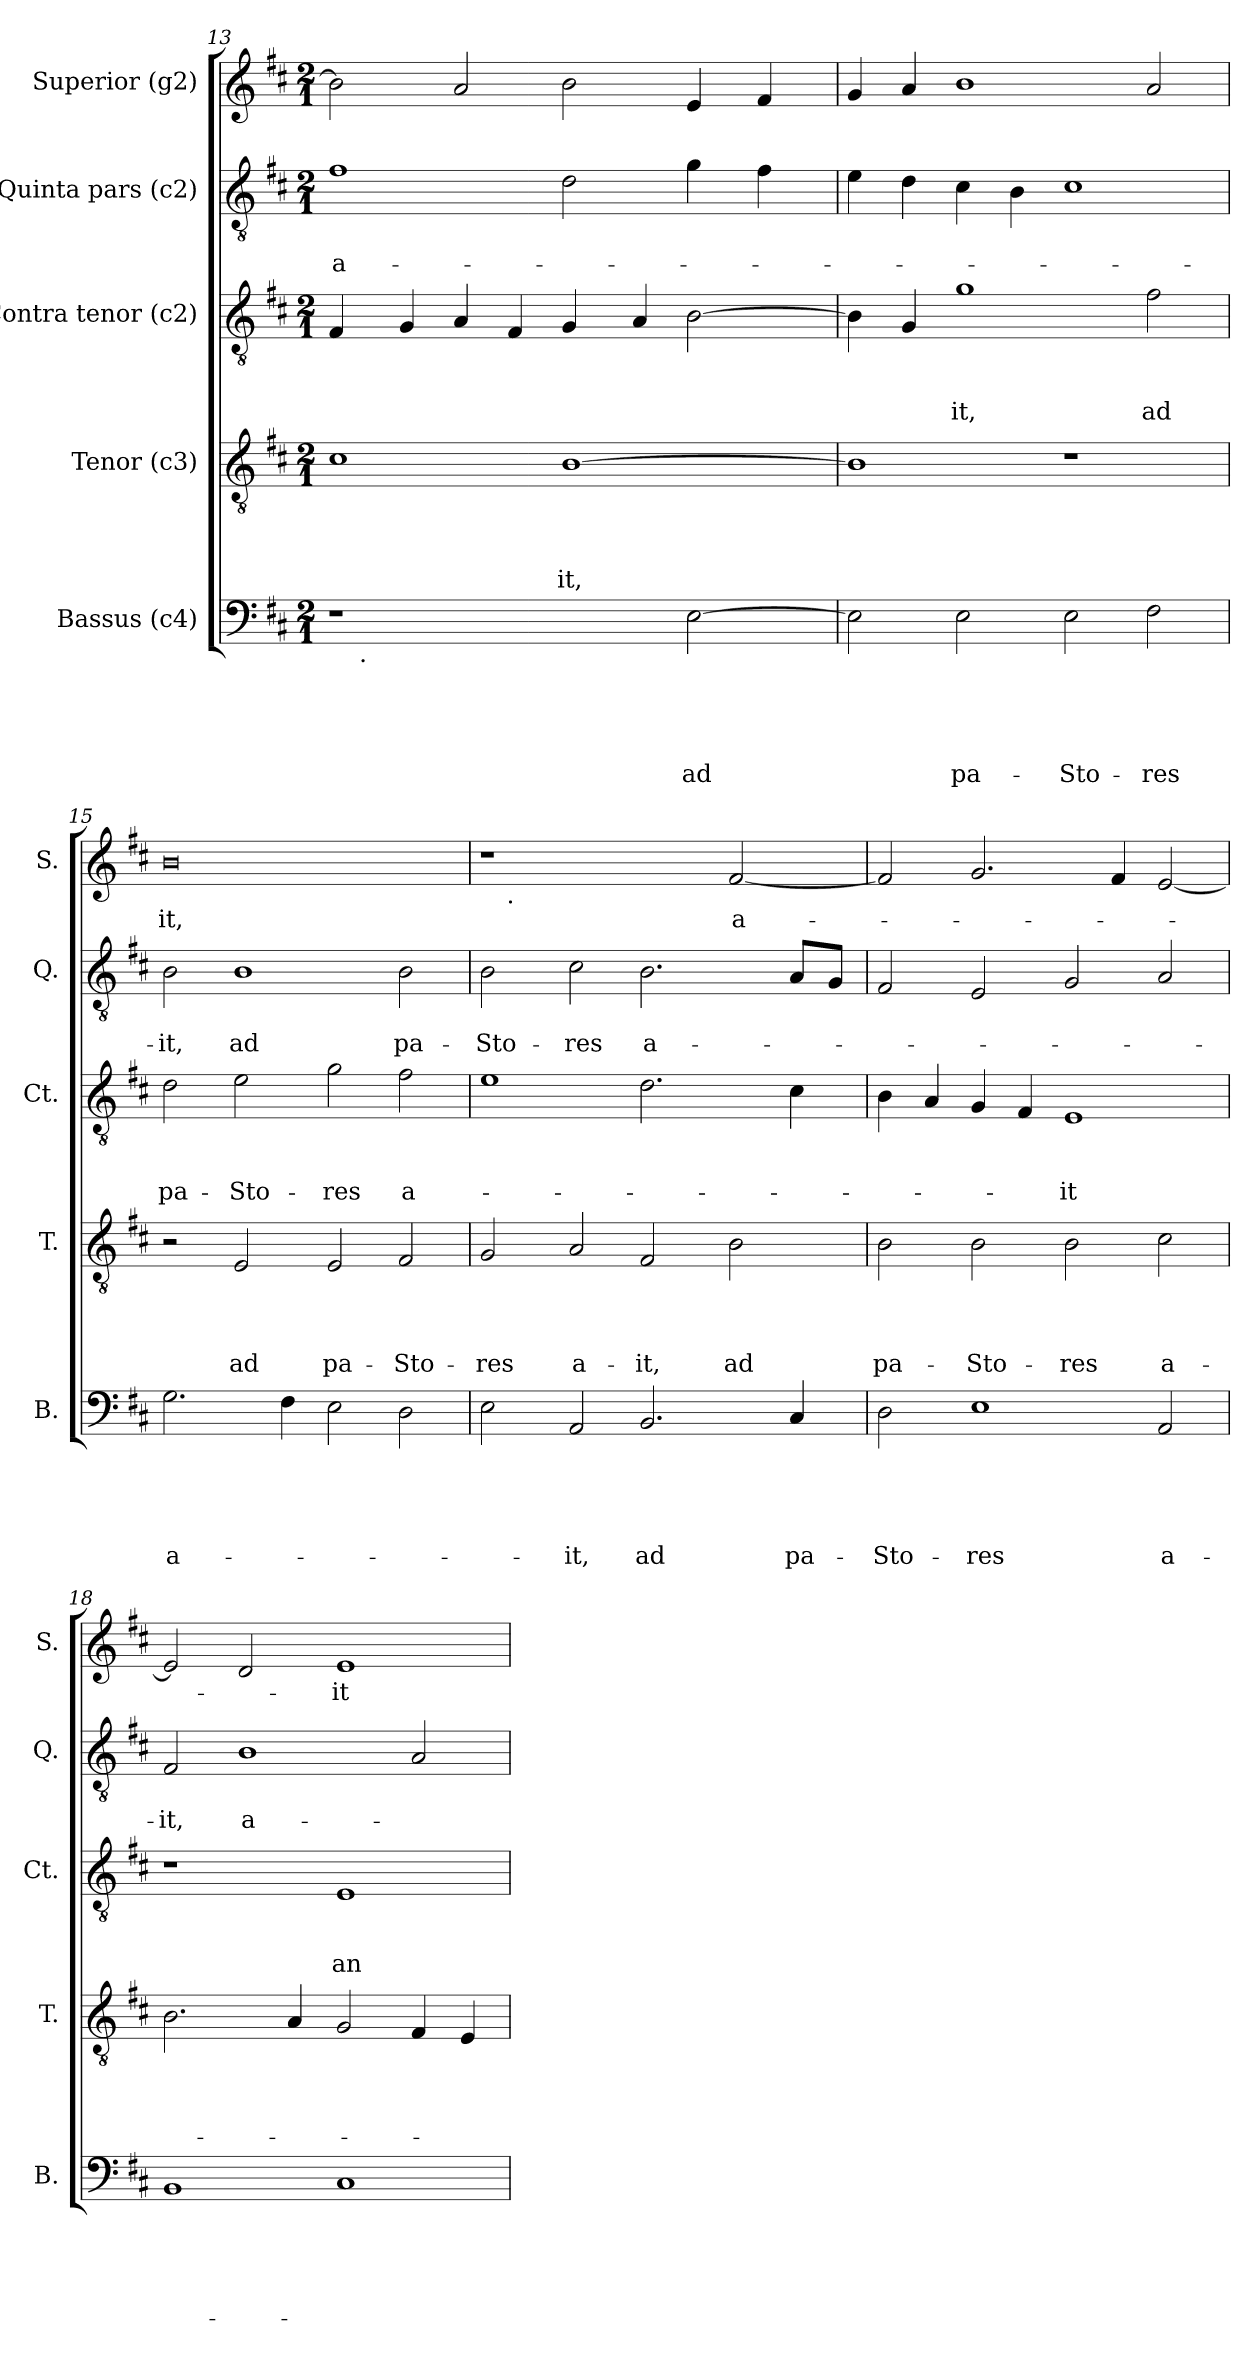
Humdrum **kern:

**kern	**text	**text	**text	**text	**text	**kern	**text	**text	**text	**text	**kern	**text	**text	**text	**kern	**text	**text	**kern	**text
*part5	*part5	*part5	*part5	*part5	*part5	*part4	*part4	*part4	*part4	*part4	*part3	*part3	*part3	*part3	*part2	*part2	*part2	*part1	*part1
*staff5	*staff5	*staff5	*staff5	*staff5	*staff5	*staff4	*staff4	*staff4	*staff4	*staff4	*staff3	*staff3	*staff3	*staff3	*staff2	*staff2	*staff2	*staff1	*staff1
*I"Bassus (c4)	*	*	*	*	*	*I"Tenor (c3)	*	*	*	*	*I"Contra tenor (c2)	*	*	*	*I"Quinta pars (c2)	*	*	*I"Superior (g2)	*
*I'B.	*	*	*	*	*	*I'T.	*	*	*	*	*I'Ct.	*	*	*	*I'Q.	*	*	*I'S.	*
!!LO:PB:g=z
*clefF4	*	*	*	*	*	*clefGv2	*	*	*	*	*clefGv2	*	*	*	*clefGv2	*	*	*clefG2	*
*k[f#c#]	*	*	*	*	*	*k[f#c#]	*	*	*	*	*k[f#c#]	*	*	*	*k[f#c#]	*	*	*k[f#c#]	*
*D:	*	*	*	*	*	*D:	*	*	*	*	*D:	*	*	*	*D:	*	*	*D:	*
*M2/1	*	*	*	*	*	*M2/1	*	*	*	*	*M2/1	*	*	*	*M2/1	*	*	*M2/1	*
=13	=13	=13	=13	=13	=13	=13	=13	=13	=13	=13	=13	=13	=13	=13	=13	=13	=13	=13	=13
!	!	!	!	!	!	!	!	!	!	!	!	!	!	!	!	!	!LO:LY:b:rj	!	!
*^	*	*	*	*	*	*	*	*	*	*	*	*	*	*	*	*	*	*	*
1r	16.ryy	.	.	.	.	.	1c#	.	.	.	.	4F#/	.	.	.	1f#	.	a-	2b\]	.
!	!LO:TX:b:t=.	!	!	!	!	!	!	!	!	!	!	!	!	!	!	!	!	!	!	!
.	1ryy	.	.	.	.	.	.	.	.	.	.	.	.	.	.	.	.	.	.	.
.	.	.	.	.	.	.	.	.	.	.	.	4G/	.	.	.	.	.	.	.	.
.	.	.	.	.	.	.	.	.	.	.	.	4A/	.	.	.	.	.	.	2a/	.
.	.	.	.	.	.	.	.	.	.	.	.	4F#/	.	.	.	.	.	.	.	.
!	!	!	!	!	!	!	!	!	!	!	!LO:LY:b	!	!	!	!	!	!	!	!	!
2ryy	.	.	.	.	.	.	[>1B	.	.	.	-it,	4G/	.	.	.	2d\	.	.	2b\	.
.	2ryy	.	.	.	.	.	.	.	.	.	.	.	.	.	.	.	.	.	.	.
.	.	.	.	.	.	.	.	.	.	.	.	4A/	.	.	.	.	.	.	.	.
!	!	!	!	!	!	!LO:LY:b	!	!	!	!	!	!	!	!	!	!	!	!	!	!
[>2E\	.	.	.	.	.	ad	.	.	.	.	.	[>2B\	.	.	.	4g\	.	.	4e/	.
.	4ryy	.	.	.	.	.	.	.	.	.	.	.	.	.	.	.	.	.	.	.
.	.	.	.	.	.	.	.	.	.	.	.	.	.	.	.	4f#\	.	.	4f#/	.
.	8ryy	.	.	.	.	.	.	.	.	.	.	.	.	.	.	.	.	.	.	.
.	32ryy	.	.	.	.	.	.	.	.	.	.	.	.	.	.	.	.	.	.	.
*v	*v	*	*	*	*	*	*	*	*	*	*	*	*	*	*	*	*	*	*	*
=14	=14	=14	=14	=14	=14	=14	=14	=14	=14	=14	=14	=14	=14	=14	=14	=14	=14	=14	=14
2E\]	.	.	.	.	.	1B]	.	.	.	.	4B\]	.	.	.	4e\	.	.	4g/	.
.	.	.	.	.	.	.	.	.	.	.	4G/	.	.	.	4d\	.	.	4a/	.
!	!	!	!	!	!LO:LY:b	!	!	!	!	!	!	!	!	!LO:LY:b	!	!	!	!	!
2E\	.	.	.	.	pa-	.	.	.	.	.	1g	.	.	-it,	4c#\	.	.	1b	.
.	.	.	.	.	.	.	.	.	.	.	.	.	.	.	4B\	.	.	.	.
!	!	!	!	!	!LO:LY:b	!	!	!	!	!	!	!	!	!	!	!	!	!	!
2E\	.	.	.	.	-Sto-	1r	.	.	.	.	.	.	.	.	1c#	.	.	.	.
!	!	!	!	!	!LO:LY:b	!	!	!	!	!	!	!	!	!LO:LY:b	!	!	!	!	!
2F#\	.	.	.	.	-res	.	.	.	.	.	2f#\	.	.	ad	.	.	.	2a/	.
=15	=15	=15	=15	=15	=15	=15	=15	=15	=15	=15	=15	=15	=15	=15	=15	=15	=15	=15	=15
!	!	!	!	!	!LO:LY:b	!	!	!	!	!	!	!	!	!LO:LY:b	!	!	!LO:LY:b	!	!LO:LY:b
2.G\	.	.	.	.	a-	2r	.	.	.	.	2d\	.	.	pa-	2B\	.	-it,	0b	-it,
!	!	!	!	!	!	!	!	!	!	!LO:LY:b	!	!	!	!LO:LY:b	!	!	!LO:LY:b	!	!
.	.	.	.	.	.	2E/	.	.	.	ad	2e\	.	.	-Sto-	1B	.	ad	.	.
4F#\	.	.	.	.	.	.	.	.	.	.	.	.	.	.	.	.	.	.	.
!	!	!	!	!	!	!	!	!	!	!LO:LY:b	!	!	!	!LO:LY:b	!	!	!	!	!
2E\	.	.	.	.	.	2E/	.	.	.	pa-	2g\	.	.	-res	.	.	.	.	.
!	!	!	!	!	!	!	!	!	!	!LO:LY:b	!	!	!	!LO:LY:b	!	!	!LO:LY:b	!	!
2D\	.	.	.	.	.	2F#/	.	.	.	-Sto-	2f#\	.	.	a-	2B\	.	pa-	.	.
!!LO:LB:g=z
=16	=16	=16	=16	=16	=16	=16	=16	=16	=16	=16	=16	=16	=16	=16	=16	=16	=16	=16	=16
!	!	!	!	!	!	!	!	!	!	!LO:LY:b	!	!	!	!	!	!	!LO:LY:b	!	!
*	*	*	*	*	*	*	*	*	*	*	*	*	*	*	*	*	*	*^	*
2E\	.	.	.	.	.	2G/	.	.	.	-res	1e	.	.	.	2B\	.	-Sto-	1r	16.ryy	.
!	!	!	!	!	!	!	!	!	!	!	!	!	!	!	!	!	!	!	!LO:TX:b:t=.	!
.	.	.	.	.	.	.	.	.	.	.	.	.	.	.	.	.	.	.	1ryy	.
!	!	!	!	!	!LO:LY:b	!	!	!	!	!LO:LY:b	!	!	!	!	!	!	!LO:LY:b	!	!	!
2AA/	.	.	.	.	-it,	2A/	.	.	.	a-	.	.	.	.	2c#\	.	-res	.	.	.
!	!	!	!	!	!LO:LY:b	!	!	!	!	!LO:LY:b	!	!	!	!	!	!	!LO:LY:b	!	!	!
2.BB/	.	.	.	.	ad	2F#/	.	.	.	-it,	2.d\	.	.	.	2.B\	.	a-	2ryy	.	.
.	.	.	.	.	.	.	.	.	.	.	.	.	.	.	.	.	.	.	2ryy	.
!	!	!	!	!	!	!	!	!	!	!LO:LY:b	!	!	!	!	!	!	!	!	!	!LO:LY:b
.	.	.	.	.	.	2B\	.	.	.	ad	.	.	.	.	.	.	.	[<2f#/	.	a-
.	.	.	.	.	.	.	.	.	.	.	.	.	.	.	.	.	.	.	4ryy	.
!	!	!	!	!	!LO:LY:b	!	!	!	!	!	!	!	!	!	!	!	!	!	!	!
4C#/	.	.	.	.	pa-	.	.	.	.	.	4c#\	.	.	.	8A/L	.	.	.	.	.
.	.	.	.	.	.	.	.	.	.	.	.	.	.	.	.	.	.	.	8ryy	.
.	.	.	.	.	.	.	.	.	.	.	.	.	.	.	8G/J	.	.	.	.	.
.	.	.	.	.	.	.	.	.	.	.	.	.	.	.	.	.	.	.	32ryy	.
=17	=17	=17	=17	=17	=17	=17	=17	=17	=17	=17	=17	=17	=17	=17	=17	=17	=17	=17	=17	=17
!	!	!	!	!	!LO:LY:b	!	!	!	!	!LO:LY:b	!	!	!	!	!	!	!	!	!	!
*	*	*	*	*	*	*	*	*	*	*	*	*	*	*	*	*	*	*v	*v	*
2D\	.	.	.	.	-Sto-	2B\	.	.	.	pa-	4B\	.	.	.	2F#/	.	.	2f#/]	.
.	.	.	.	.	.	.	.	.	.	.	4A/	.	.	.	.	.	.	.	.
!	!	!	!	!	!LO:LY:b	!	!	!	!	!LO:LY:b	!	!	!	!	!	!	!	!	!
1E	.	.	.	.	-res	2B\	.	.	.	-Sto-	4G/	.	.	.	2E/	.	.	2.g/	.
.	.	.	.	.	.	.	.	.	.	.	4F#/	.	.	.	.	.	.	.	.
!	!	!	!	!	!	!	!	!	!	!LO:LY:b	!	!	!	!LO:LY:b	!	!	!	!	!
.	.	.	.	.	.	2B\	.	.	.	-res	1E	.	.	-it	2G/	.	.	.	.
.	.	.	.	.	.	.	.	.	.	.	.	.	.	.	.	.	.	4f#/	.
!	!	!	!	!	!LO:LY:b	!	!	!	!	!LO:LY:b	!	!	!	!	!	!	!	!	!
2AA/	.	.	.	.	a-	2c#\	.	.	.	a-	.	.	.	.	2A/	.	.	[<2e/	.
=18	=18	=18	=18	=18	=18	=18	=18	=18	=18	=18	=18	=18	=18	=18	=18	=18	=18	=18	=18
!	!	!	!	!	!	!	!	!	!	!	!	!	!	!	!	!	!LO:LY:b	!	!
1BB	.	.	.	.	.	2.B\	.	.	.	.	1r	.	.	.	2F#/	.	-it,	2e/]	.
!	!	!	!	!	!	!	!	!	!	!	!	!	!	!	!	!	!LO:LY:b:rj	!	!
.	.	.	.	.	.	.	.	.	.	.	.	.	.	.	1B	.	a-	2d/	.
.	.	.	.	.	.	4A/	.	.	.	.	.	.	.	.	.	.	.	.	.
!	!	!	!	!	!	!	!	!	!	!	!	!	!	!LO:LY:b	!	!	!	!	!LO:LY:b
1C#	.	.	.	.	.	2G/	.	.	.	.	1E	.	.	an-	.	.	.	1e	-it
.	.	.	.	.	.	4F#/	.	.	.	.	.	.	.	.	2A/	.	.	.	.
.	.	.	.	.	.	4E/	.	.	.	.	.	.	.	.	.	.	.	.	.
=	=	=	=	=	=	=	=	=	=	=	=	=	=	=	=	=	=	=	=
*-	*-	*-	*-	*-	*-	*-	*-	*-	*-	*-	*-	*-	*-	*-	*-	*-	*-	*-	*-
